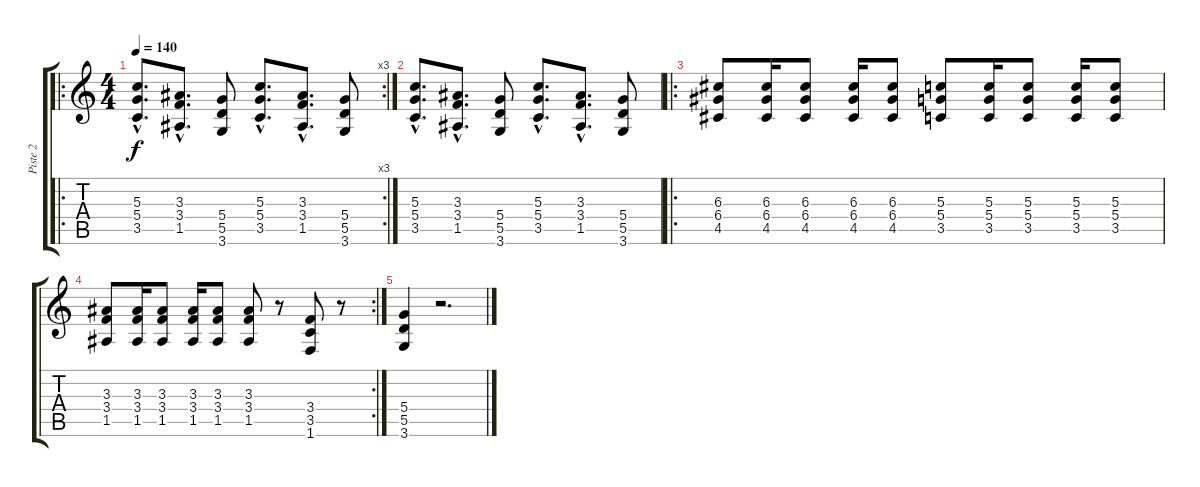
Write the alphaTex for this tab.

\track ("Piste 2" "Piste 2") {instrument overdrivenguitar}
\staff {score tabs}
\tuning (E4 B3 G3 D3 A2 E2) {hide}
\ro
\rc 3
\ts (4 4)
\tempo 140
\clef g2
\ks c
(5.3{hac} 5.4{hac} 3.5{hac}).8{d dy f} (3.3{hac} 3.4{hac} 1.5{hac}).8{d} (5.4 5.5 3.6).8 (5.3{hac} 5.4{hac} 3.5{hac}).8{d} (3.3{hac} 3.4{hac} 1.5{hac}).8{d} (5.4 5.5 3.6).8 |
(5.3{hac} 5.4{hac} 3.5{hac}).8{d} (3.3{hac} 3.4{hac} 1.5{hac}).8{d} (5.4 5.5 3.6).8 (5.3{hac} 5.4{hac} 3.5{hac}).8{d} (3.3{hac} 3.4{hac} 1.5{hac}).8{d} (5.4 5.5 3.6).8 |
\ro
(6.3 6.4 4.5).8 (6.3 6.4 4.5).16 (6.3 6.4 4.5).8 (6.3 6.4 4.5).16 (6.3 6.4 4.5).8 (5.3 5.4 3.5).8 (5.3 5.4 3.5).16 (5.3 5.4 3.5).8 (5.3 5.4 3.5).16 (5.3 5.4 3.5).8 |
\rc 2
(3.3 3.4 1.5).8 (3.3 3.4 1.5).16 (3.3 3.4 1.5).8 (3.3 3.4 1.5).16 (3.3 3.4 1.5).8 (3.3 3.4 1.5).8 r.8 (3.4 3.5 1.6).8 r.8 |
(5.4 5.5 3.6).4 r.2{d}
